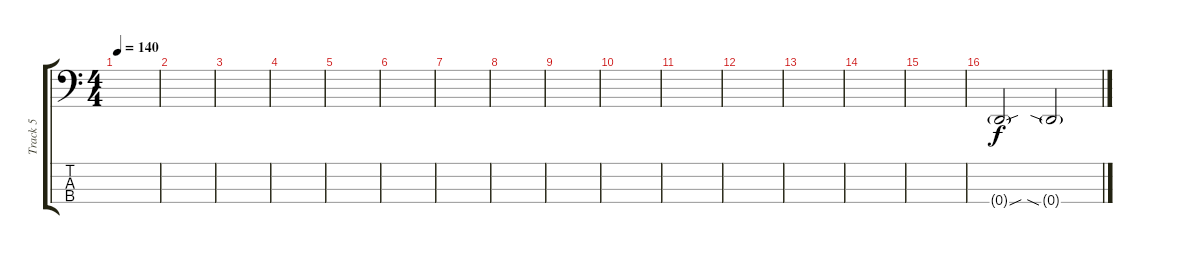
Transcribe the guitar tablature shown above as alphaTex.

\track ("Track 5" "Track 5") {instrument electricbasspick}
\staff {score tabs}
\tuning (F2 C2 G1 D1) {hide}
\ts (4 4)
\tempo 140
\clef f4
\ks c
|
|
|
|
|
|
|
|
|
|
|
|
|
|
|
0.4{sou g}.2 0.4{sia g}.2
